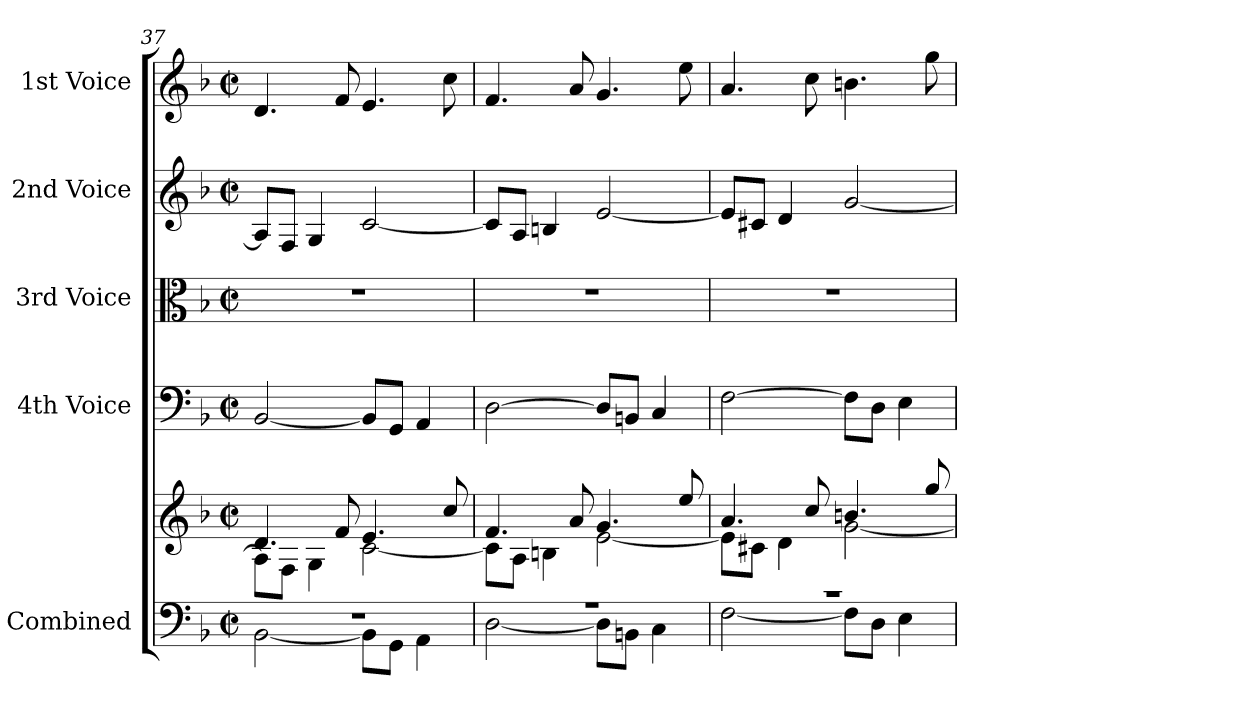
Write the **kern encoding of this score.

**kern	**kern	**kern	**kern	**kern	**kern
*part5	*part5	*part4	*part3	*part2	*part1
*staff6	*staff5	*staff4	*staff3	*staff2	*staff1
*I"Combined	*	*I"4th Voice	*I"3rd Voice	*I"2nd Voice	*I"1st Voice
*clefF4	*clefG2	*clefF4	*clefC3	*clefG2	*clefG2
*k[b-]	*k[b-]	*k[b-]	*k[b-]	*k[b-]	*k[b-]
*M2/2	*M2/2	*M2/2	*M2/2	*M2/2	*M2/2
*met(c|)	*met(c|)	*met(c|)	*met(c|)	*met(c|)	*met(c|)
=37	=37	=37	=37	=37	=37
*^	*^	*	*	*	*
1r	[2BB-\	4.d/	8A\L]	[2BB-/	1r	8A/L]	4.d/
.	.	.	8F\J	.	.	8F/J	.
.	.	.	4G\	.	.	4G/	.
.	.	8f/	.	.	.	.	8f/
.	8BB-\L]	4.e/	[2c\	8BB-/L]	.	[2c/	4.e/
.	8GG\J	.	.	8GG/J	.	.	.
.	4AA\	.	.	4AA/	.	.	.
.	.	8cc/	.	.	.	.	8cc\
!!LO:PB:g=z
=38	=38	=38	=38	=38	=38	=38	=38
1r	[2D\	4.f/	8c\L]	[2D\	1r	8c/L]	4.f/
.	.	.	8A\J	.	.	8A/J	.
.	.	.	4Bn\	.	.	4Bn/	.
.	.	8a/	.	.	.	.	8a/
.	8D\L]	4.g/	[2e\	8D/L]	.	[2e/	4.g/
.	8BBn\J	.	.	8BBn/J	.	.	.
.	4C\	.	.	4C/	.	.	.
.	.	8ee/	.	.	.	.	8ee\
=39	=39	=39	=39	=39	=39	=39	=39
1r	[2F\	4.a/	8e\L]	[2F\	1r	8e/L]	4.a/
.	.	.	8c#X\J	.	.	8c#X/J	.
.	.	.	4d\	.	.	4d/	.
.	.	8cc/	.	.	.	.	8cc\
.	8F\L]	4.bn/	[2g\	8F\L]	.	[2g/	4.bn\
.	8D\J	.	.	8D\J	.	.	.
.	4E\	.	.	4E\	.	.	.
.	.	8gg/	.	.	.	.	8gg\
*v	*v	*	*	*	*	*	*
*	*v	*v	*	*	*	*
=	=	=	=	=	=
*-	*-	*-	*-	*-	*-
